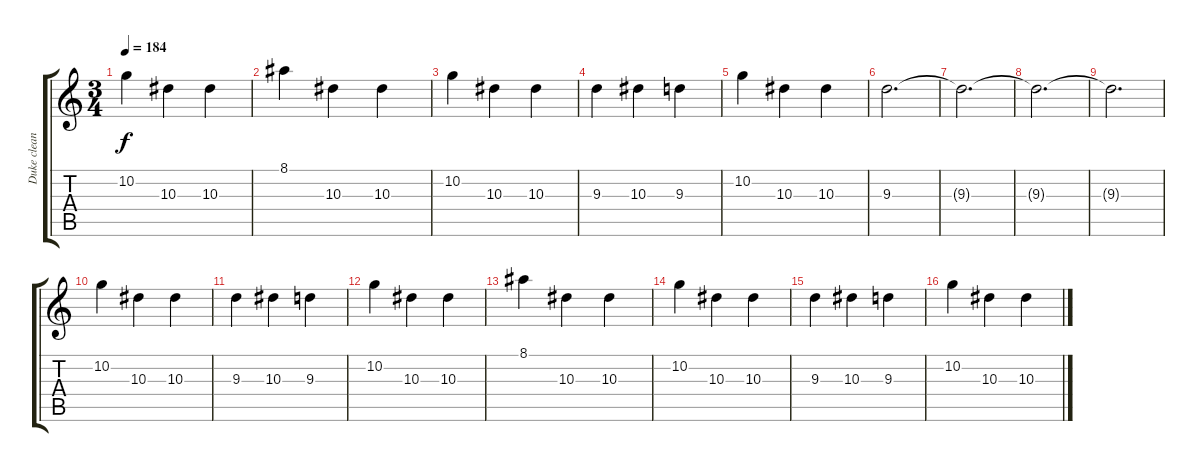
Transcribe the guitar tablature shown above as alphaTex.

\track ("Duke clean" "Duke clean") {instrument electricguitarclean}
\staff {score tabs}
\tuning (D4 A3 F3 C3 G2 C2) {hide}
\ts (3 4)
\tempo 184
\clef g2
\ks c
10.2.4{dy f} 10.3.4 10.3.4 |
8.1.4 10.3.4 10.3.4 |
10.2.4 10.3.4 10.3.4 |
9.3.4 10.3.4 9.3.4 |
10.2.4 10.3.4 10.3.4 |
9.3.2{d} |
9.3{t}.2{d} |
9.3{t}.2{d} |
9.3{t}.2{d} |
10.2.4 10.3.4 10.3.4 |
9.3.4 10.3.4 9.3.4 |
10.2.4 10.3.4 10.3.4 |
8.1.4 10.3.4 10.3.4 |
10.2.4 10.3.4 10.3.4 |
9.3.4 10.3.4 9.3.4 |
10.2.4 10.3.4 10.3.4
